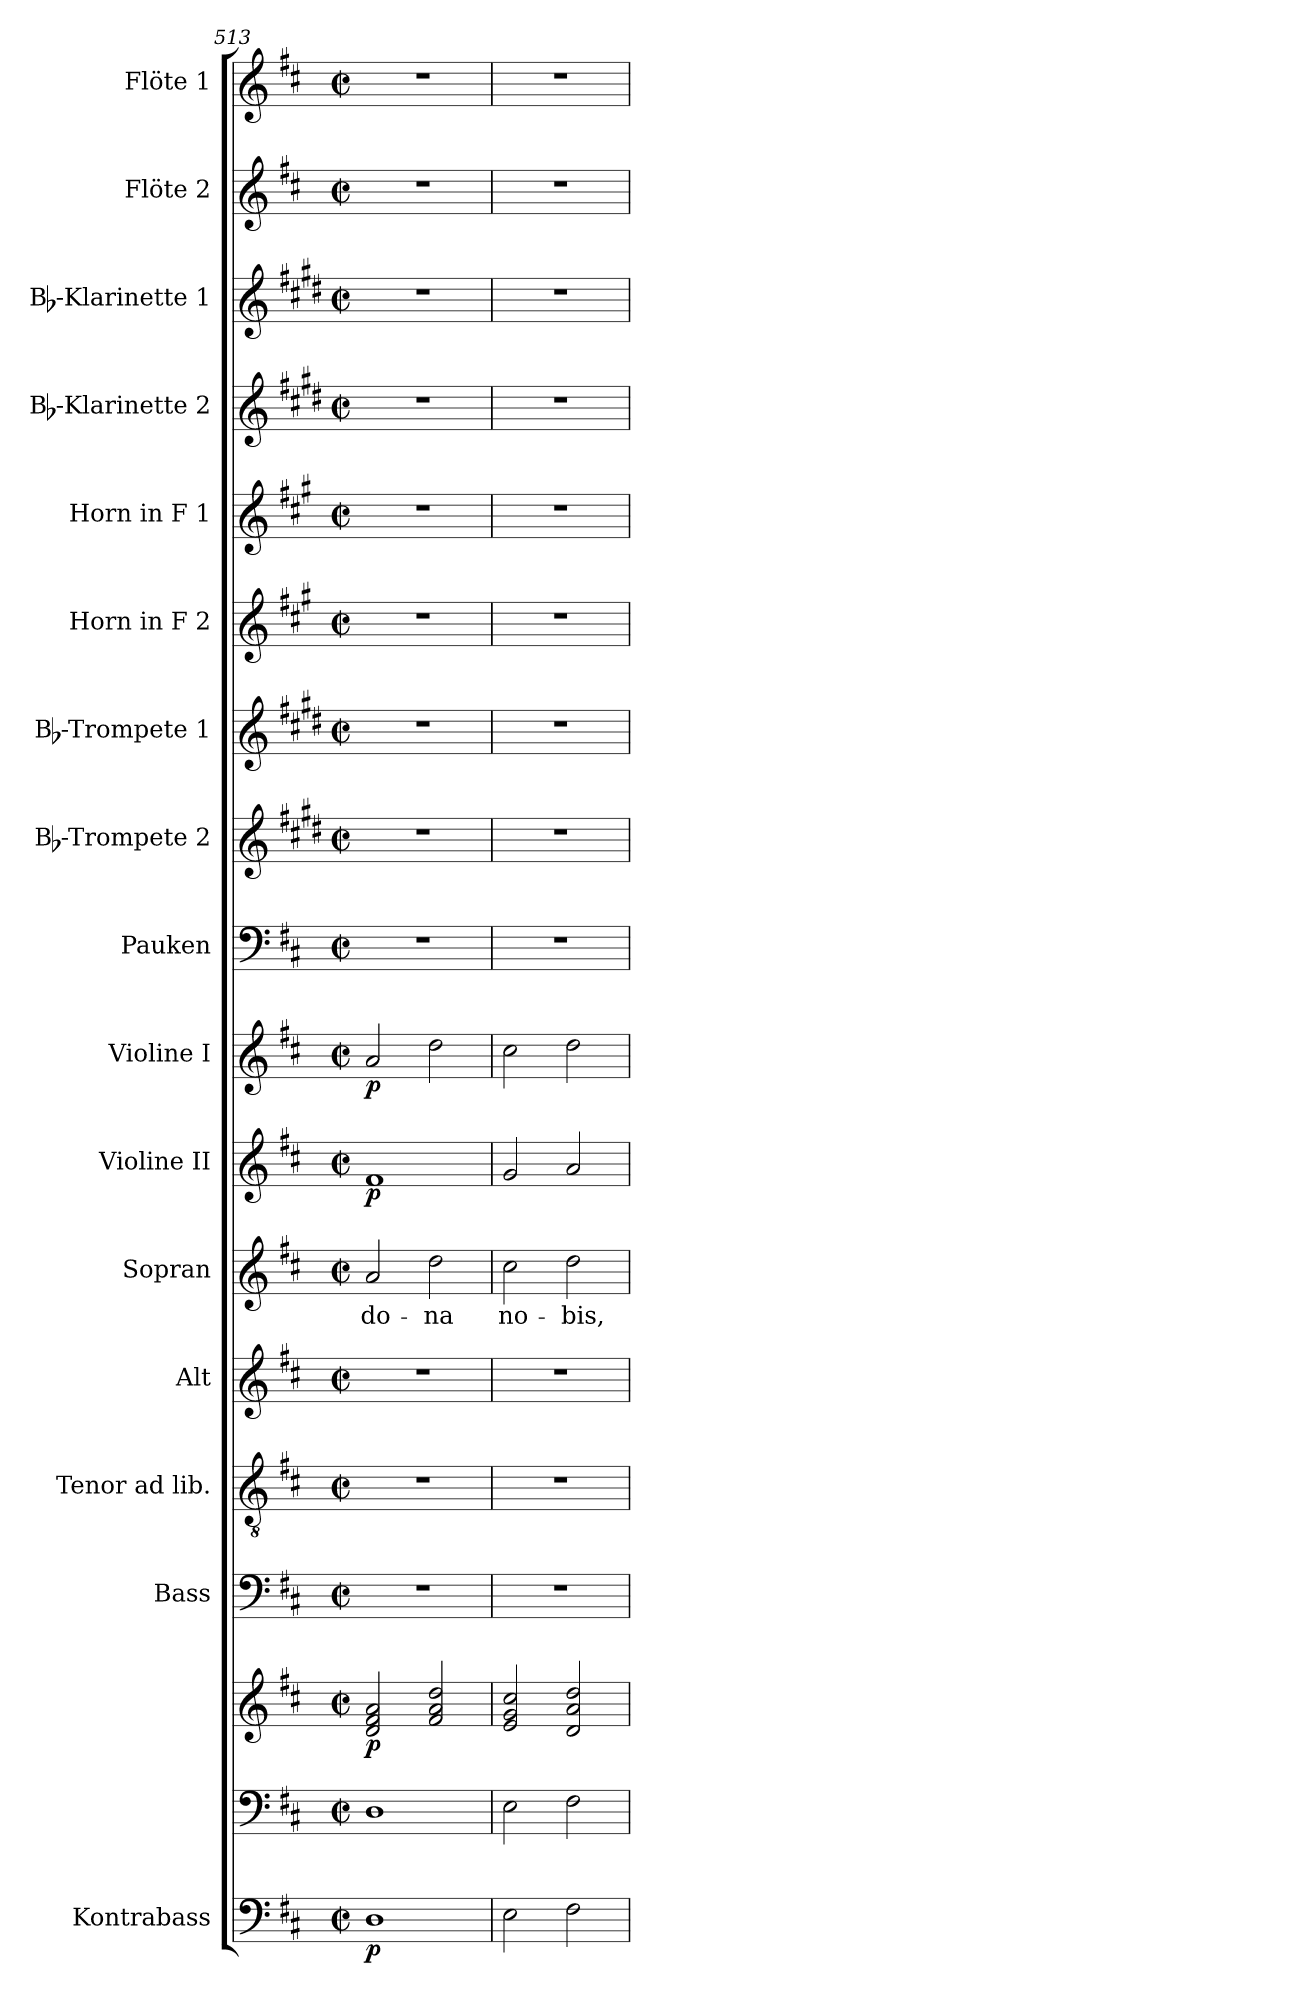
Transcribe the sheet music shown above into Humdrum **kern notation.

**kern	**dynam	**kern	**kern	**dynam	**kern	**kern	**kern	**kern	**text	**kern	**dynam	**kern	**dynam	**kern	**kern	**kern	**kern	**kern	**kern	**kern	**kern	**kern
*part17	*part17	*part16	*part16	*part16	*part15	*part14	*part13	*part12	*part12	*part11	*part11	*part10	*part10	*part9	*part8	*part7	*part6	*part5	*part4	*part3	*part2	*part1
*staff18	*staff18	*staff17	*staff16	*staff16/17	*staff15	*staff14	*staff13	*staff12	*staff12	*staff11	*staff11	*staff10	*staff10	*staff9	*staff8	*staff7	*staff6	*staff5	*staff4	*staff3	*staff2	*staff1
*I"Kontrabass	*	*	*	*	*I"Bass	*I"Tenor ad lib.	*I"Alt	*I"Sopran	*	*I"Violine II	*	*I"Violine I	*	*I"Pauken	*I"Bb-Trompete 2	*I"Bb-Trompete 1	*I"Horn in F 2	*I"Horn in F 1	*I"Bb-Klarinette 2	*I"Bb-Klarinette 1	*I"Flöte 2	*I"Flöte 1
*I'Kb.	*	*	*	*	*I'B.	*I'T.	*I'A.	*I'S.	*	*I'Vl. II	*	*I'Vl. I	*	*I'Pk.	*I'Bb Trp. 2	*I'Bb Trp. 1	*	*	*I'Bb Kl. 2	*I'Bb Kl. 1	*I'Fl. 2	*I'Fl. 1
*clefF4	*	*clefF4	*clefG2	*	*clefF4	*clefGv2	*clefG2	*clefG2	*	*clefG2	*	*clefG2	*	*clefF4	*clefG2	*clefG2	*clefG2	*clefG2	*clefG2	*clefG2	*clefG2	*clefG2
*ITrd7c12	*	*	*	*	*	*	*	*	*	*	*	*	*	*	*ITrd1c2	*ITrd1c2	*ITrd4c7	*ITrd4c7	*ITrd1c2	*ITrd1c2	*	*
*k[f#c#]	*	*k[f#c#]	*k[f#c#]	*	*k[f#c#]	*k[f#c#]	*k[f#c#]	*k[f#c#]	*	*k[f#c#]	*	*k[f#c#]	*	*k[f#c#]	*k[f#c#]	*k[f#c#]	*k[f#c#]	*k[f#c#]	*k[f#c#]	*k[f#c#]	*k[f#c#]	*k[f#c#]
*D:	*	*D:	*D:	*	*D:	*D:	*D:	*D:	*	*D:	*	*D:	*	*D:	*D:	*D:	*D:	*D:	*D:	*D:	*D:	*D:
*M2/2	*	*M2/2	*M2/2	*	*M2/2	*M2/2	*M2/2	*M2/2	*	*M2/2	*	*M2/2	*	*M2/2	*M2/2	*M2/2	*M2/2	*M2/2	*M2/2	*M2/2	*M2/2	*M2/2
*met(c|)	*	*met(c|)	*met(c|)	*	*met(c|)	*met(c|)	*met(c|)	*met(c|)	*	*met(c|)	*	*met(c|)	*	*met(c|)	*met(c|)	*met(c|)	*met(c|)	*met(c|)	*met(c|)	*met(c|)	*met(c|)	*met(c|)
=513	=513	=513	=513	=513	=513	=513	=513	=513	=513	=513	=513	=513	=513	=513	=513	=513	=513	=513	=513	=513	=513	=513
!	!LO:DY:b	!	!	!LO:DY:b	!	!	!	!	!LO:LY:b	!	!LO:DY:b	!	!LO:DY:b	!	!	!	!	!	!	!	!	!
1DD	p	1D	2d/ 2f#/ 2a/	p	1r	1r	1r	2a/	do-	1f#	p	2a/	p	1r	1r	1r	1r	1r	1r	1r	1r	1r
!	!	!	!	!	!	!	!	!	!LO:LY:b	!	!	!	!	!	!	!	!	!	!	!	!	!
.	.	.	2f#/ 2a/ 2dd/	.	.	.	.	2dd\	-na	.	.	2dd\	.	.	.	.	.	.	.	.	.	.
=514	=514	=514	=514	=514	=514	=514	=514	=514	=514	=514	=514	=514	=514	=514	=514	=514	=514	=514	=514	=514	=514	=514
!	!	!	!	!	!	!	!	!	!LO:LY:b	!	!	!	!	!	!	!	!	!	!	!	!	!
2EE\	.	2E\	2e/ 2g/ 2cc#/	.	1r	1r	1r	2cc#\	no-	2g/	.	2cc#\	.	1r	1r	1r	1r	1r	1r	1r	1r	1r
!	!	!	!	!	!	!	!	!	!LO:LY:b	!	!	!	!	!	!	!	!	!	!	!	!	!
2FF#\	.	2F#\	2d/ 2a/ 2dd/	.	.	.	.	2dd\	-bis,	2a/	.	2dd\	.	.	.	.	.	.	.	.	.	.
=	=	=	=	=	=	=	=	=	=	=	=	=	=	=	=	=	=	=	=	=	=	=
*-	*-	*-	*-	*-	*-	*-	*-	*-	*-	*-	*-	*-	*-	*-	*-	*-	*-	*-	*-	*-	*-	*-
